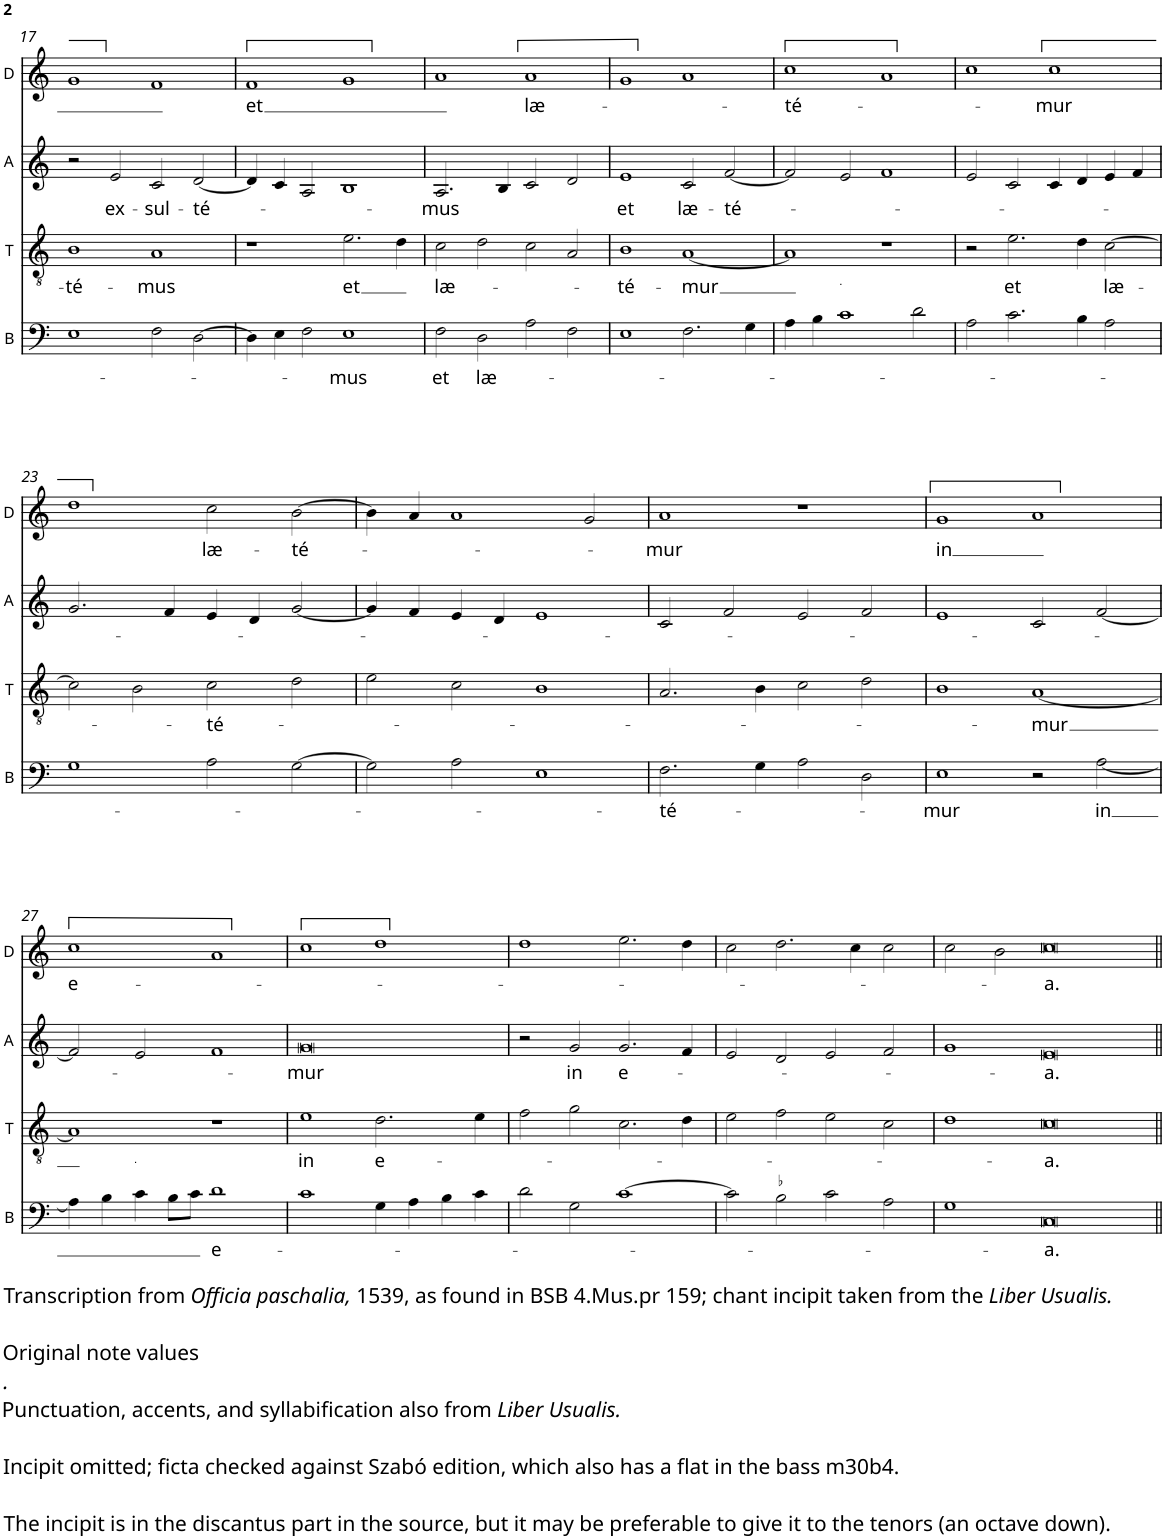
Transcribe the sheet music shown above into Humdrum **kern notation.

**kern	**text	**kern	**text	**kern	**text	**kern	**text
*part4	*part4	*part3	*part3	*part2	*part2	*part1	*part1
*staff4	*staff4	*staff3	*staff3	*staff2	*staff2	*staff1	*staff1
*I"Bassus	*	*I"Tenor	*	*I"Altus	*	*I"INTONATIO (Discantus)	*
*I'B	*	*I'T	*	*I'A	*	*I'D	*
!!LO:PB:g=z
*clefF4	*	*clefGv2	*	*clefG2	*	*clefG2	*
*k[]	*	*k[]	*	*k[]	*	*k[]	*
*M2/2	*	*M2/2	*	*M2/2	*	*M2/2	*
*met(c|)	*	*met(c|)	*	*met(c|)	*	*met(c|)	*
=17	=17	=17	=17	=17	=17	=17	=17
!	!	!	!LO:LY:b	!	!	!	!
1E	.	1B	-té-	2r	.	1g	.
!	!	!	!	!	!LO:LY:b	!	!
.	.	.	.	2e/	ex-	.	.
!	!	!	!LO:LY:b	!	!LO:LY:b	!	!
2F\	.	1A	-mus	2c/	-sul-	1f	.
!	!	!	!	!	!LO:LY:b	!	!
[>2D\	.	.	.	[<2d/	-té-	.	.
=18	=18	=18	=18	=18	=18	=18	=18
!	!	!	!	!	!	!	!LO:LY:b
4D\]	.	1r	.	4d/]	.	1f	et
4E\	.	.	.	4c/	.	.	.
2F\	.	.	.	2A/	.	.	.
!	!LO:LY:b	!	!LO:LY:b	!	!	!	!
1E	-mus	2.e\	et	1B	.	1g	.
.	.	4d\	.	.	.	.	.
=19	=19	=19	=19	=19	=19	=19	=19
!	!LO:LY:b	!	!LO:LY:b	!	!LO:LY:b	!	!
2F\	et	2c\	læ-	2.A/	-mus	1a	.
!	!LO:LY:b	!	!	!	!	!	!
2D\	læ-	2d\	.	.	.	.	.
.	.	.	.	4B/	.	.	.
!	!	!	!	!	!	!	!LO:LY:b
2A\	.	2c\	.	2c/	.	1a	læ-
2F\	.	2A/	.	2d/	.	.	.
=20	=20	=20	=20	=20	=20	=20	=20
!	!	!	!LO:LY:b	!	!LO:LY:b	!	!
1E	.	1B	-té-	1e	et	1g	.
!	!	!	!LO:LY:b	!	!LO:LY:b	!	!
2.F\	.	[<1A	-mur	2c/	læ-	1a	.
!	!	!	!	!	!LO:LY:b	!	!
.	.	.	.	[<2f/	-té-	.	.
4G\	.	.	.	.	.	.	.
=21	=21	=21	=21	=21	=21	=21	=21
!	!	!	!	!	!	!	!LO:LY:b
*	*	*^	*	*	*	*	*
4A\	.	1A]	2ryy	.	2f/]	.	1cc	-té-
4B\	.	.	.	.	.	.	.	.
!	!	!	!LO:TX:b:t=.	!	!	!	!	!
[2c	.	.	1.ryy	.	2e/	.	.	.
2ryy	.	1r	.	.	1f	.	1a	.
2d\	.	.	.	.	.	.	.	.
*	*	*v	*v	*	*	*	*	*
=22	=22	=22	=22	=22	=22	=22	=22
2A\	.	2r	.	2e/	.	1cc	.
!	!	!	!LO:LY:b	!	!	!	!
2c]	.	[2e\	et	2c/	.	.	.
!	!	!	!	!	!	!	!LO:LY:b
[2c\	.	4ryy	.	4c/	.	1cc	-mur
.	.	4d\	.	4d/	.	.	.
!	!	!	!LO:LY:b	!	!	!	!
4B\	.	[>2c\	læ-	4e/	.	.	.
2A\	.	.	.	4f/	.	.	.
.	.	4ryy	.	4ryy	.	4ryy	.
!!LO:LB:g=z
=23	=23	=23	=23	=23	=23	=23	=23
1G	.	2c\]	.	2.g/	.	1dd	.
.	.	4e\]	.	.	.	.	.
.	.	2B\	.	4f/	.	.	.
!	!	!	!	!	!	!	!LO:LY:b
4c\]	.	.	.	4e/	.	2cc\	læ-
!	!	!	!LO:LY:b	!	!	!	!
2A\	.	2c\	-té-	4d/	.	.	.
!	!	!	!	!	!	!	!LO:LY:b
.	.	.	.	[<2g/	.	[>2b\	-té-
[>2G\	.	2d\	.	.	.	.	.
.	.	.	.	4ryy	.	4ryy	.
=24	=24	=24	=24	=24	=24	=24	=24
2G\]	.	2e\	.	4g/]	.	4b\]	.
.	.	.	.	4f/	.	4a/	.
2A\	.	2c\	.	4e/	.	[2a	.
.	.	.	.	4d/	.	.	.
1E	.	1B	.	1e	.	2ryy	.
.	.	.	.	.	.	2g/	.
=25	=25	=25	=25	=25	=25	=25	=25
!	!LO:LY:b	!	!	!	!	!	!LO:LY:b
2.F\	-té-	2.A/	.	2c/	.	1a	-mur
.	.	.	.	2f/	.	.	.
4G\	.	4B\	.	.	.	.	.
2A\	.	2c\	.	2e/	.	2a]	.
2D\	.	2d\	.	2f/	.	1r	.
2ryy	.	2ryy	.	2ryy	.	.	.
=26	=26	=26	=26	=26	=26	=26	=26
!	!LO:LY:b	!	!	!	!	!	!LO:LY:b
1E	-mur	1B	.	1e	.	1g	in
!	!	!	!LO:LY:b	!	!	!	!
2r	.	[<1A	-mur	2c/	.	1a	.
!	!LO:LY:b	!	!	!	!	!	!
[<2A\	in	.	.	[<2f/	.	.	.
!!LO:LB:g=z
=27	=27	=27	=27	=27	=27	=27	=27
!LO:TX:b:t=Transcription from	!	!	!	!	!	!	!
!LO:TX:b:i:t=Officia paschalia,	!	!	!	!	!	!	!
!LO:TX:b:t=1539, as found in BSB 4.Mus.pr 159; chant incipit taken from the	!	!	!	!	!	!	!
!LO:TX:b:i:t=Liber Usualis.	!	!	!	!	!	!	!
!LO:TX:b:t=Original note values	!	!	!	!	!	!	!
!LO:TX:b:i:t=.	!	!	!	!	!	!	!
!LO:TX:b:t=Punctuation, accents, and syllabification also from	!	!	!	!	!	!	!
!LO:TX:b:i:t=Liber Usualis.	!	!	!	!	!	!	!
!LO:TX:b:t=Incipit omitted; ficta checked against Szabó edition, which also has a flat in the bass m30b4.	!	!	!	!	!	!	!
!LO:TX:b:t=The incipit is in the discantus part in the source, but it may be preferable to give it to the tenors (an octave down).	!	!	!	!	!	!	!
!	!	!	!	!	!	!	!LO:LY:b
*	*	*^	*	*	*	*	*
4A\]	.	1A]	2ryy	.	2f/]	.	1cc	e-
4B\	.	.	.	.	.	.	.	.
!	!	!	!LO:TX:b:t=.	!	!	!	!	!
4c\	.	.	1.ryy	.	2e/	.	.	.
8B\L	.	.	.	.	.	.	.	.
8c\J	.	.	.	.	.	.	.	.
!	!LO:LY:b	!	!	!	!	!	!	!
1d	e-	1r	.	.	1f	.	1a	.
=28	=28	=28	=28	=28	=28	=28	=28	=28
!	!	!	!	!LO:LY:b	!	!LO:LY:b	!	!
*	*	*v	*v	*	*	*	*	*
1c	.	1e	in	[1g	-mur	1cc	.
!	!	!	!LO:LY:b	!	!	!	!
4G\	.	2.d\	e-	1ryy	.	1dd	.
4A\	.	.	.	.	.	.	.
4B\	.	.	.	.	.	.	.
4c\	.	4e\	.	.	.	.	.
=29	=29	=29	=29	=29	=29	=29	=29
2d\	.	2f\	.	2r	.	1dd	.
2G\	.	2g\	.	1g]	.	.	.
[>1c	.	2.c\	.	.	.	2.ee\	.
!	!	!	!	!	!LO:LY:b	!	!
.	.	.	.	2g/	in	.	.
.	.	4d\	.	.	.	4dd\	.
!	!	!	!	!	!LO:LY:b	!	!
1ryy	.	1ryy	.	2.g/	e-	1ryy	.
.	.	.	.	4f/	.	.	.
=30	=30	=30	=30	=30	=30	=30	=30
2c\]	.	2e\	.	2e/	.	2cc\	.
2B-X\	.	2f\	.	2d/	.	[2dd\	.
2c\	.	2e\	.	2e/	.	4ryy	.
.	.	.	.	.	.	4cc\	.
2A\	.	2c\	.	2f/	.	2cc\	.
=31	=31	=31	=31	=31	=31	=31	=31
1G	.	1d	.	1g	.	2cc\	.
.	.	.	.	.	.	4dd\]	.
.	.	.	.	.	.	2b\	.
!	!LO:LY:b	!	!LO:LY:b	!	!LO:LY:b	!	!
0C	-a.	0c	-a.	0e	-a.	.	.
!	!	!	!	!	!	!	!LO:LY:b
.	.	.	.	.	.	0cc	-a.
4ryy	.	4ryy	.	4ryy	.	.	.
=||	=||	=||	=||	=||	=||	=||	=||
*-	*-	*-	*-	*-	*-	*-	*-
